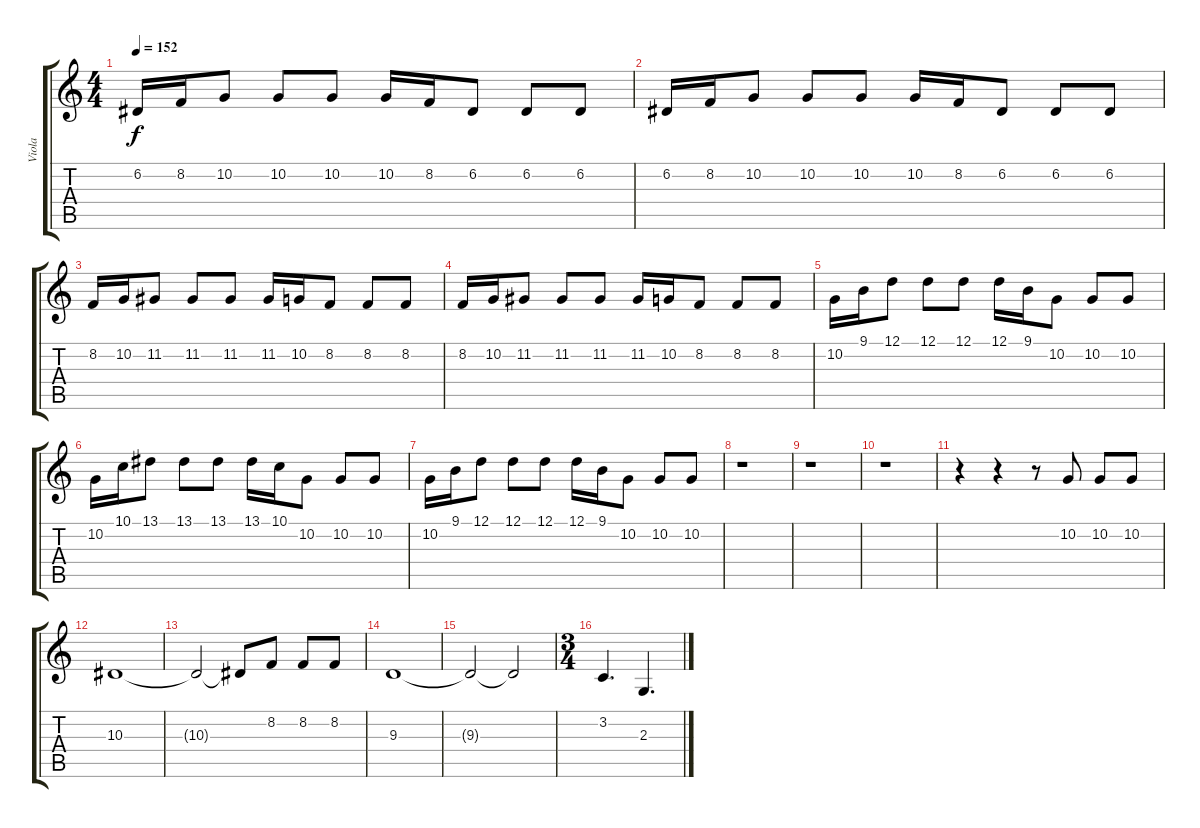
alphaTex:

\track ("Viola" "Viola") {instrument viola}
\staff {score tabs}
\tuning (D4 A3 F3 C3 G2 D2) {hide}
\ts (4 4)
\tempo 152
\clef g2
\ks c
6.2.16{dy f} 8.2.16 10.2.8 10.2.8 10.2.8 10.2.16 8.2.16 6.2.8 6.2.8 6.2.8 |
6.2.16 8.2.16 10.2.8 10.2.8 10.2.8 10.2.16 8.2.16 6.2.8 6.2.8 6.2.8 |
8.2.16 10.2.16 11.2.8 11.2.8 11.2.8 11.2.16 10.2.16 8.2.8 8.2.8 8.2.8 |
8.2.16 10.2.16 11.2.8 11.2.8 11.2.8 11.2.16 10.2.16 8.2.8 8.2.8 8.2.8 |
10.2.16 9.1.16 12.1.8 12.1.8 12.1.8 12.1.16 9.1.16 10.2.8 10.2.8 10.2.8 |
10.2.16 10.1.16 13.1.8 13.1.8 13.1.8 13.1.16 10.1.16 10.2.8 10.2.8 10.2.8 |
10.2.16 9.1.16 12.1.8 12.1.8 12.1.8 12.1.16 9.1.16 10.2.8 10.2.8 10.2.8 |
r.1 |
r.1 |
r.1 |
r.4 r.4 r.8 10.2.8 10.2.8 10.2.8 |
10.3.1 |
10.3{t}.2 10.3{t}.8 8.2.8 8.2.8 8.2.8 |
9.3.1 |
9.3{t}.2 9.3{t}.2 |
\ts (3 4)
3.2.4{d} 2.3.4{d}
